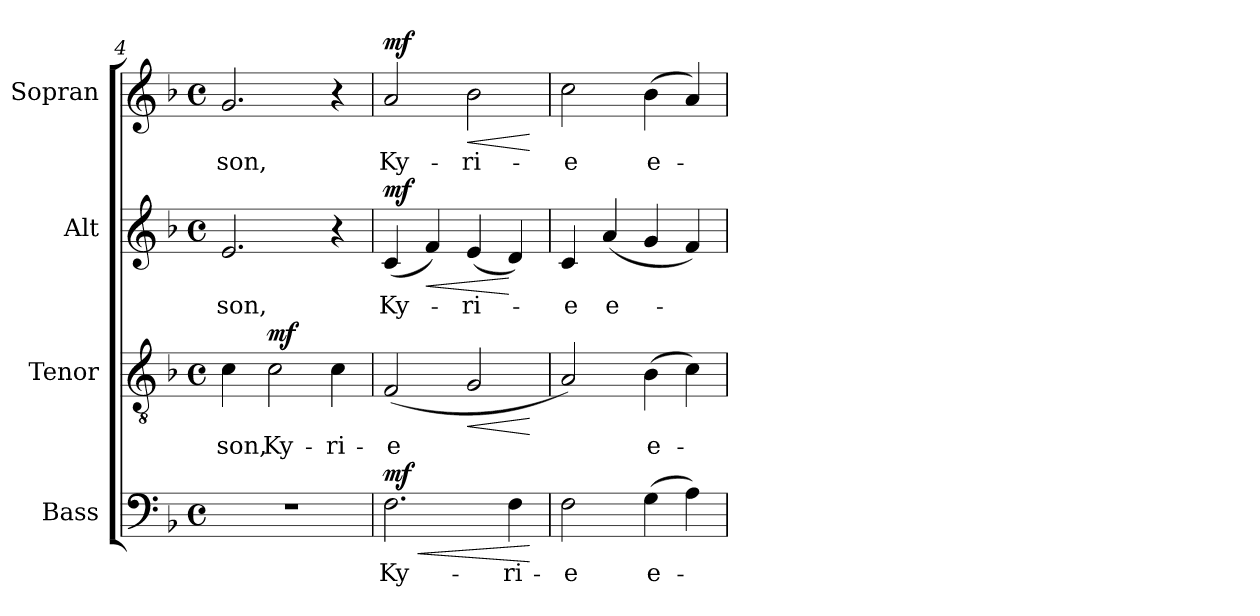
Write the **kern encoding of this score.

**kern	**text	**dynam	**kern	**text	**dynam	**kern	**text	**dynam	**kern	**text	**dynam
*part4	*part4	*part4	*part3	*part3	*part3	*part2	*part2	*part2	*part1	*part1	*part1
*staff4	*staff4	*staff4	*staff3	*staff3	*staff3	*staff2	*staff2	*staff2	*staff1	*staff1	*staff1
*I"Bass	*	*	*I"Tenor	*	*	*I"Alt	*	*	*I"Sopran	*	*
*I'B.	*	*	*I'T.	*	*	*I'A.	*	*	*I'S.	*	*
*clefF4	*	*	*clefGv2	*	*	*clefG2	*	*	*clefG2	*	*
*k[b-]	*	*	*k[b-]	*	*	*k[b-]	*	*	*k[b-]	*	*
*F:	*	*	*F:	*	*	*F:	*	*	*F:	*	*
*M4/4	*	*	*M4/4	*	*	*M4/4	*	*	*M4/4	*	*
*met(c)	*	*	*met(c)	*	*	*met(c)	*	*	*met(c)	*	*
=4	=4	=4	=4	=4	=4	=4	=4	=4	=4	=4	=4
!	!	!	!	!LO:LY:b	!	!	!LO:LY:b	!	!	!LO:LY:b	!
1r	.	.	4c\	-son,	.	2.e/	-son,	.	2.g/	-son,	.
!	!	!	!	!LO:LY:b	!LO:DY:a	!	!	!	!	!	!
.	.	.	2c\	Ky-	mf	.	.	.	.	.	.
!	!	!	!	!LO:LY:b	!	!	!	!	!	!	!
.	.	.	4c\	-ri-	.	4r	.	.	4r	.	.
=5	=5	=5	=5	=5	=5	=5	=5	=5	=5	=5	=5
!	!LO:LY:b	!LO:HP:b	!	!LO:LY:b	!	!	!LO:LY:b	!	!	!LO:LY:b	!
!	!	!LO:DY:n=1:a	!	!	!	!	!	!LO:DY:a	!	!	!LO:DY:a
2.F\	Ky-	< mf	(<2F/	-e	.	(<4c/	Ky-	mf	2a/	Ky-	mf
!	!	!	!	!	!	!	!	!LO:HP:b	!	!	!
.	.	.	.	.	.	4f/)	.	<	.	.	.
!	!	!	!	!	!LO:HP:b	!	!LO:LY:b	!	!	!LO:LY:b	!LO:HP:b
.	.	.	2G/	.	<	(<4e/	-ri-	.	2b-\	-ri-	<
!	!LO:LY:b	!	!	!	!	!	!	!	!	!	!
4F\	-ri-	.	.	.	.	4d/)	.	[	.	.	.
.	.	[	.	.	[	.	.	.	.	.	[
=6	=6	=6	=6	=6	=6	=6	=6	=6	=6	=6	=6
!	!LO:LY:b	!	!	!	!	!	!LO:LY:b	!	!	!LO:LY:b	!
2F\	-e	.	2A/)	.	.	4c/	-e	.	2cc\	-e	.
!	!	!	!	!	!	!	!LO:LY:b	!	!	!	!
.	.	.	.	.	.	(<4a/	e-	.	.	.	.
!	!LO:LY:b	!	!	!LO:LY:b	!	!	!	!	!	!LO:LY:b	!
(>4G\	e-	.	(>4B-\	e-	.	4g/	.	.	(>4b-\	e-	.
4A\)	.	.	4c\)	.	.	4f/)	.	.	4a/)	.	.
=	=	=	=	=	=	=	=	=	=	=	=
*-	*-	*-	*-	*-	*-	*-	*-	*-	*-	*-	*-
